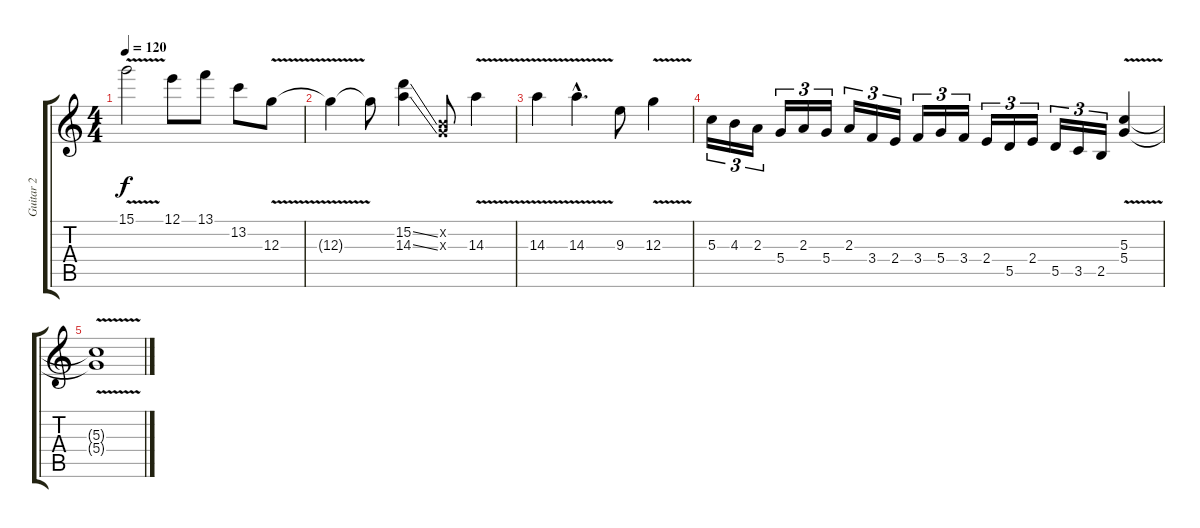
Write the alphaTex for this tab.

\track ("Guitar 2" "Guitar 2") {instrument distortionguitar}
\staff {score tabs}
\tuning (E4 B3 G3 D3 A2 E2) {hide}
\ts (4 4)
\tempo 120
\clef g2
\ks c
15.1{v}.2{dy f} 12.1.8 13.1.8 13.2.8 12.3{v}.8 |
12.3{t}.4 12.3{t}.8 (15.2{ss} 14.3{ss}).4 (0.2{x} 0.3{x}).8 14.3{v}.4 |
14.3{v}.4 14.3{v hac}.4{d} 9.3.8 12.3{v}.4 |
5.3.16{tu (3 2)} 4.3.16{tu (3 2)} 2.3.16{tu (3 2)} 5.4.16{tu (3 2)} 2.3.16{tu (3 2)} 5.4.16{tu (3 2)} 2.3.16{tu (3 2)} 3.4.16{tu (3 2)} 2.4.16{tu (3 2)} 3.4.16{tu (3 2)} 5.4.16{tu (3 2)} 3.4.16{tu (3 2)} 2.4.16{tu (3 2)} 5.5.16{tu (3 2)} 2.4.16{tu (3 2)} 5.5.16{tu (3 2)} 3.5.16{tu (3 2)} 2.5.16{tu (3 2)} (5.3{v} 5.4{v}).4 |
(5.3{t} 5.4{t}).1{volume 0}
